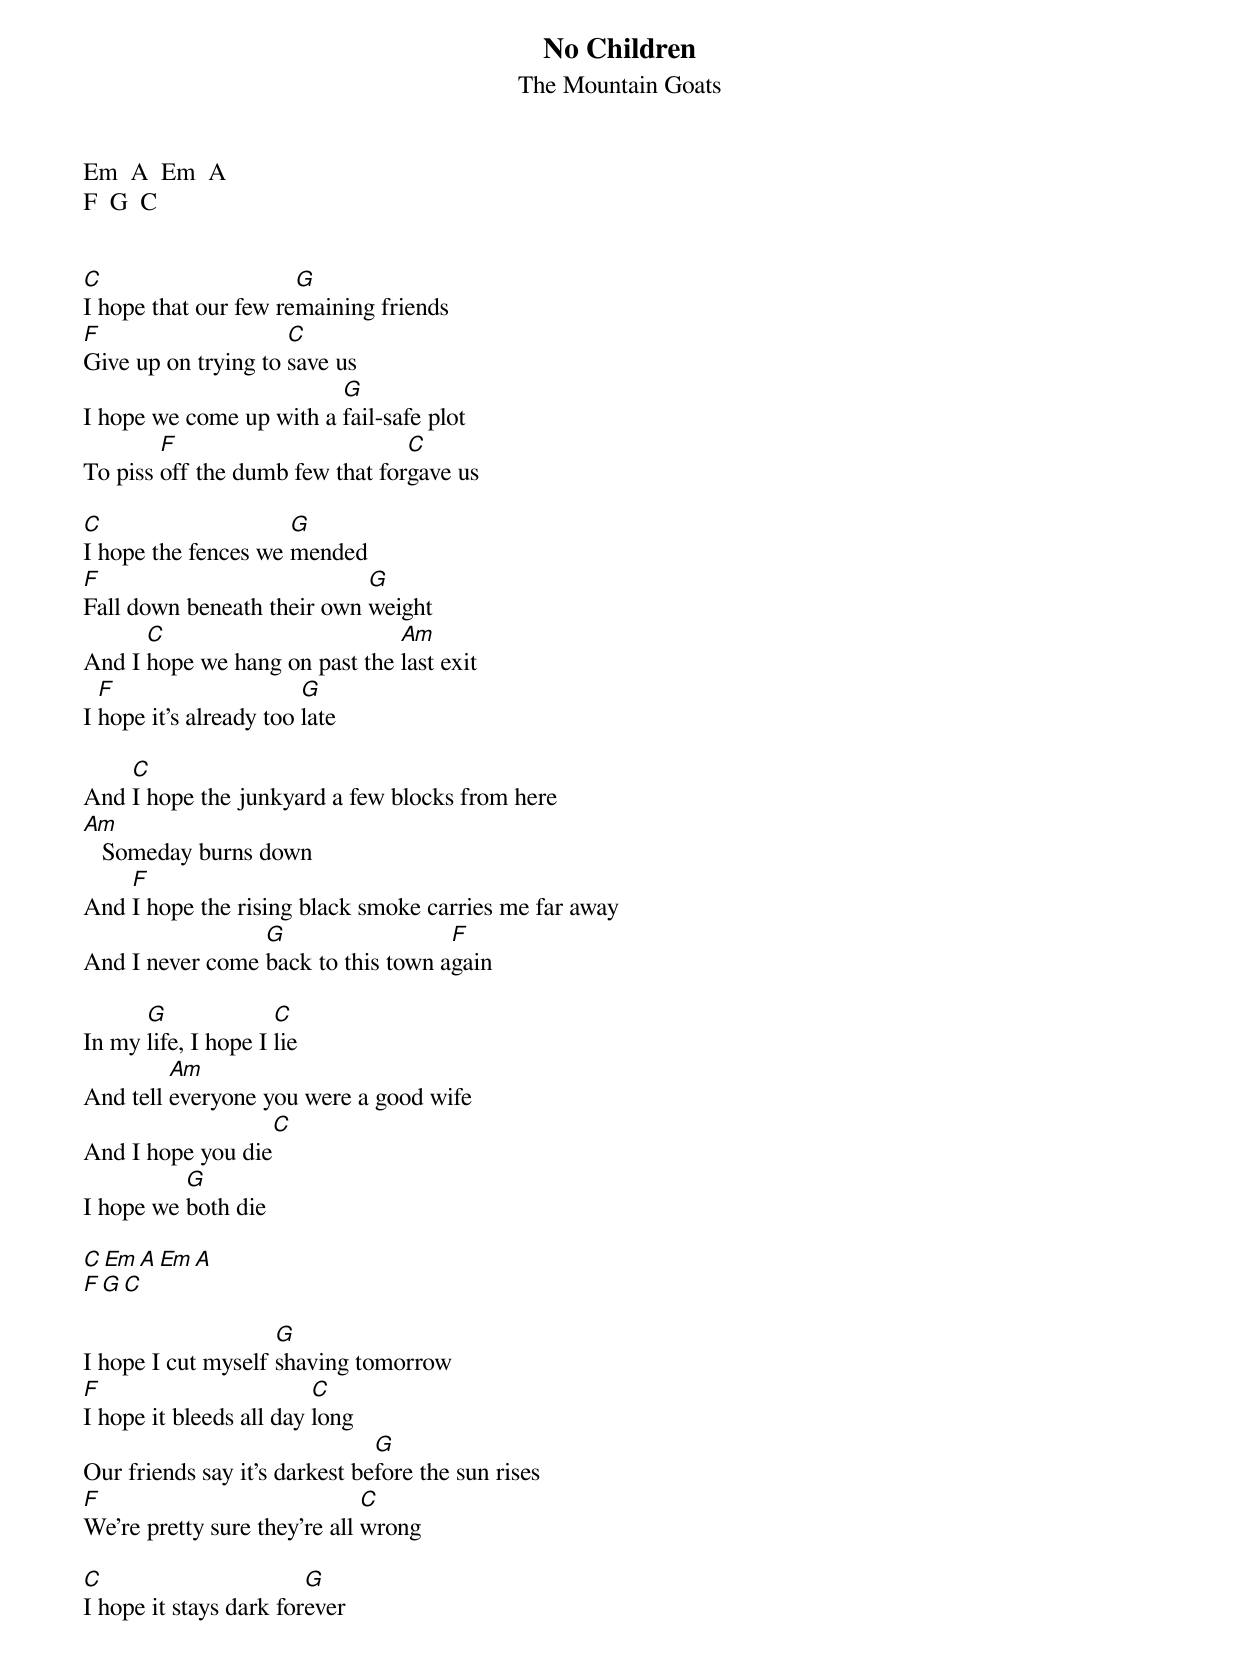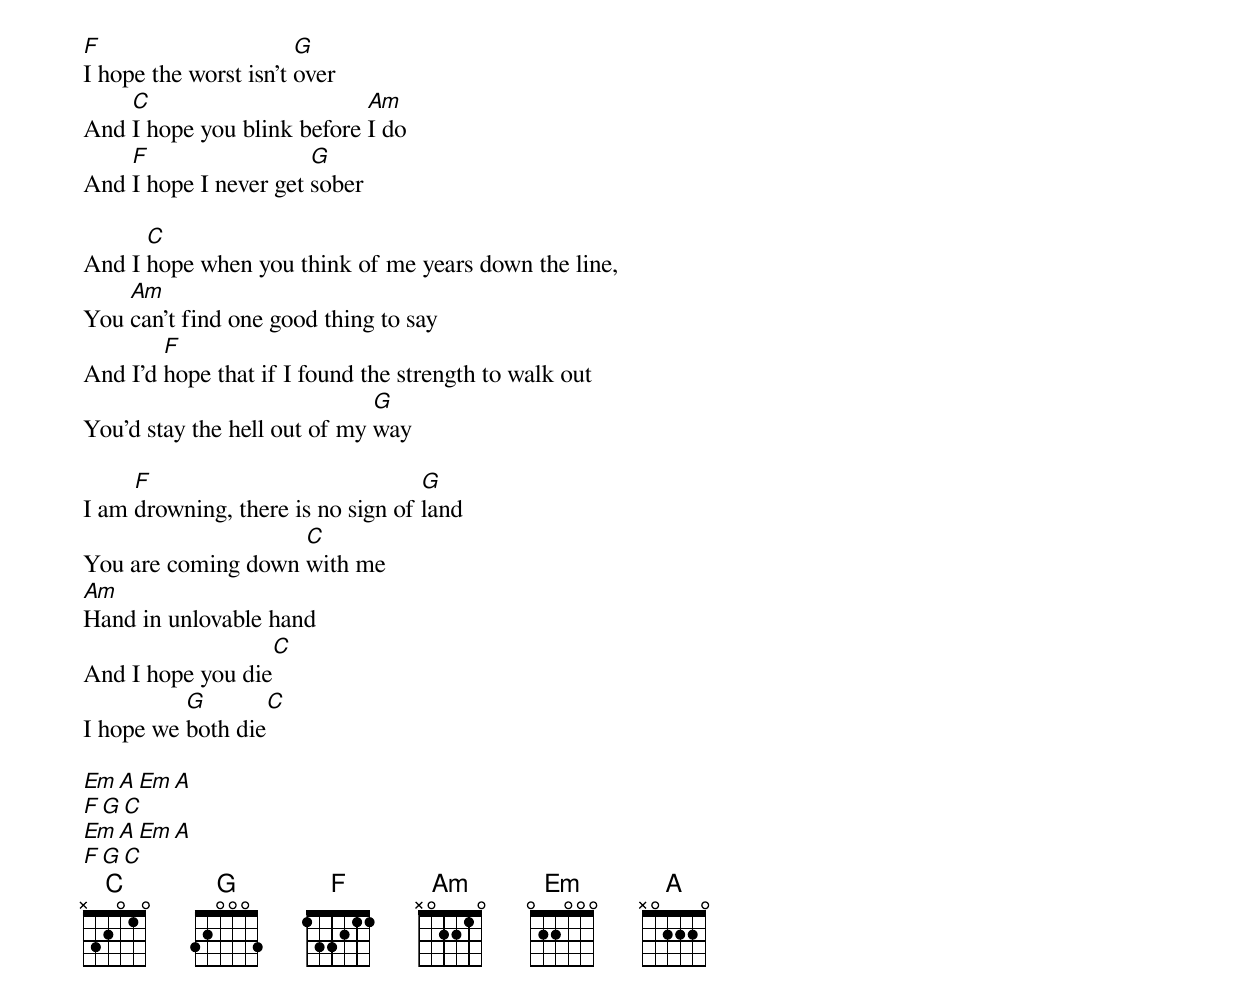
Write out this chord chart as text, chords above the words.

No Children
The Mountain Goats

Em  A  Em  A
F  G  C


C                     G
I hope that our few remaining friends
F                    C
Give up on trying to save us
                         G
I hope we come up with a fail-safe plot
        F                        C
To piss off the dumb few that forgave us

C                    G
I hope the fences we mended
F                           G
Fall down beneath their own weight
      C                        Am
And I hope we hang on past the last exit
  F                     G
I hope it's already too late

    C
And I hope the junkyard a few blocks from here
Am
   Someday burns down
    F
And I hope the rising black smoke carries me far away
                 G                  F
And I never come back to this town again

      G              C
In my life, I hope I lie
         Am
And tell everyone you were a good wife
                  C
And I hope you die
          G
I hope we both die

C  Em  A  Em  A
F  G  C

                    G
I hope I cut myself shaving tomorrow
F                        C
I hope it bleeds all day long
                               G
Our friends say it's darkest before the sun rises
F                             C
We're pretty sure they're all wrong

C                       G
I hope it stays dark forever
F                      G
I hope the worst isn't over
    C                       Am
And I hope you blink before I do
    F                  G
And I hope I never get sober

      C
And I hope when you think of me years down the line,
    Am
You can't find one good thing to say
        F
And I'd hope that if I found the strength to walk out
                              G
You'd stay the hell out of my way

     F                             G
I am drowning, there is no sign of land
                    C
You are coming down with me
Am
Hand in unlovable hand
                  C
And I hope you die
          G         C
I hope we both die

Em  A  Em  A
F  G  C
Em  A  Em  A
F  G  C
